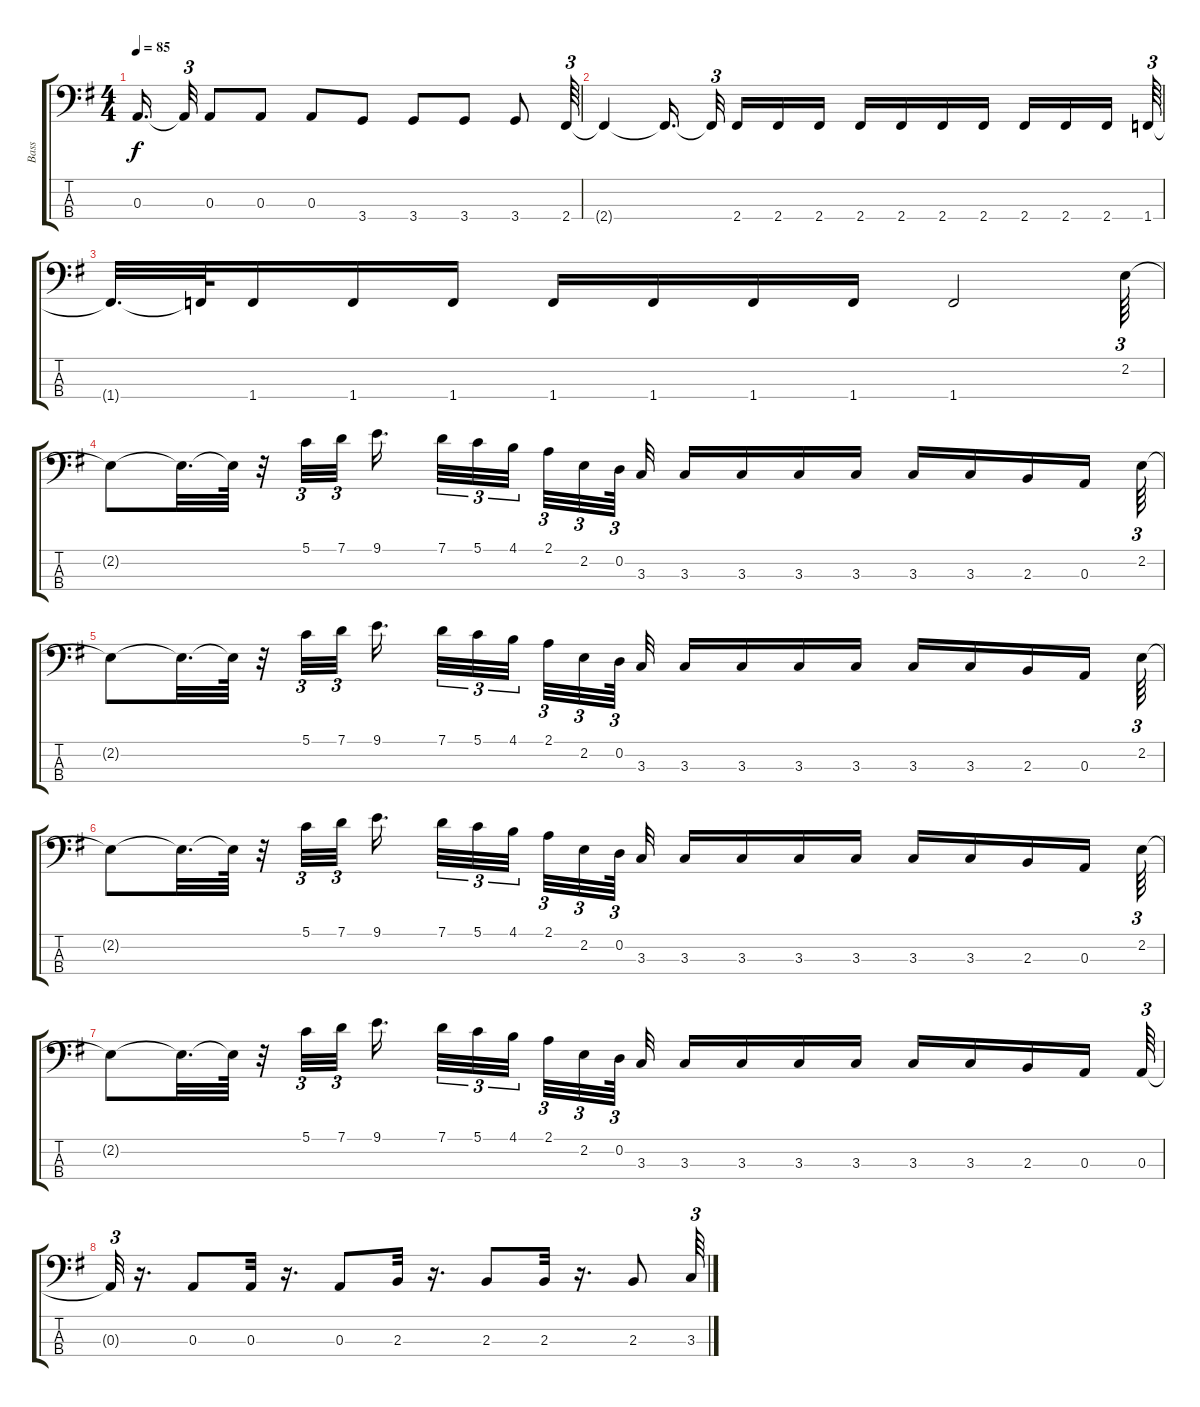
\track ("Bass" "Bass") {instrument electricbassfinger}
\staff {score tabs}
\tuning (G2 D2 A1 E1) {hide}
\ts (4 4)
\tempo 85
\clef f4
\ks eminor
0.3{t}.16{d dy f beam splitsecondary} 0.3{t}.32{tu (3 2)} 0.3.8 0.3.8 0.3.8 3.4.8 3.4.8 3.4.8 3.4.8 2.4.64{tu (3 2)} |
2.4{t}.4 2.4{t}.16{d beam splitsecondary} 2.4{t}.32{tu (3 2) beam splitsecondary} 2.4.16 2.4.16 2.4.16 2.4.16 2.4.16 2.4.16 2.4.16 2.4.16 2.4.16 2.4.16{beam splitsecondary} 1.4.64{tu (3 2)} |
1.4{t}.32{d} 1.4{t}.64 1.4.16 1.4.16 1.4.16 1.4.16 1.4.16 1.4.16 1.4.16 1.4.2 2.2.64{tu (3 2)} |
2.2{t}.8 2.2{t}.32{d} 2.2{t}.64 r.32 5.1.32{tu (3 2)} 7.1.32{tu (3 2)} 9.1.16{d beam splitsecondary} 7.1.32{tu (3 2)} 5.1.32{tu (3 2)} 4.1.32{tu (3 2) beam splitsecondary} 2.1.32{tu (3 2)} 2.2.32{tu (3 2)} 0.2.64{tu (3 2) beam splitsecondary} 3.3.32 3.3.16 3.3.16 3.3.16 3.3.16 3.3.16 3.3.16 2.3.16 0.3.16 2.2.64{tu (3 2)} |
2.2{t}.8 2.2{t}.32{d} 2.2{t}.64 r.32 5.1.32{tu (3 2)} 7.1.32{tu (3 2)} 9.1.16{d beam splitsecondary} 7.1.32{tu (3 2)} 5.1.32{tu (3 2)} 4.1.32{tu (3 2) beam splitsecondary} 2.1.32{tu (3 2)} 2.2.32{tu (3 2)} 0.2.64{tu (3 2) beam splitsecondary} 3.3.32 3.3.16 3.3.16 3.3.16 3.3.16 3.3.16 3.3.16 2.3.16 0.3.16 2.2.64{tu (3 2)} |
2.2{t}.8 2.2{t}.32{d} 2.2{t}.64 r.32 5.1.32{tu (3 2)} 7.1.32{tu (3 2)} 9.1.16{d beam splitsecondary} 7.1.32{tu (3 2)} 5.1.32{tu (3 2)} 4.1.32{tu (3 2) beam splitsecondary} 2.1.32{tu (3 2)} 2.2.32{tu (3 2)} 0.2.64{tu (3 2) beam splitsecondary} 3.3.32 3.3.16 3.3.16 3.3.16 3.3.16 3.3.16 3.3.16 2.3.16 0.3.16 2.2.64{tu (3 2)} |
2.2{t}.8 2.2{t}.32{d} 2.2{t}.64 r.32 5.1.32{tu (3 2)} 7.1.32{tu (3 2)} 9.1.16{d beam splitsecondary} 7.1.32{tu (3 2)} 5.1.32{tu (3 2)} 4.1.32{tu (3 2) beam splitsecondary} 2.1.32{tu (3 2)} 2.2.32{tu (3 2)} 0.2.64{tu (3 2) beam splitsecondary} 3.3.32 3.3.16 3.3.16 3.3.16 3.3.16 3.3.16 3.3.16 2.3.16 0.3.16 0.3.64{tu (3 2)} |
0.3{t}.32{tu (3 2)} r.16{d} 0.3.8 0.3.32 r.16{d} 0.3.8 2.3.32 r.16{d} 2.3.8 2.3.32 r.16{d} 2.3.8 3.3.64{tu (3 2)}
